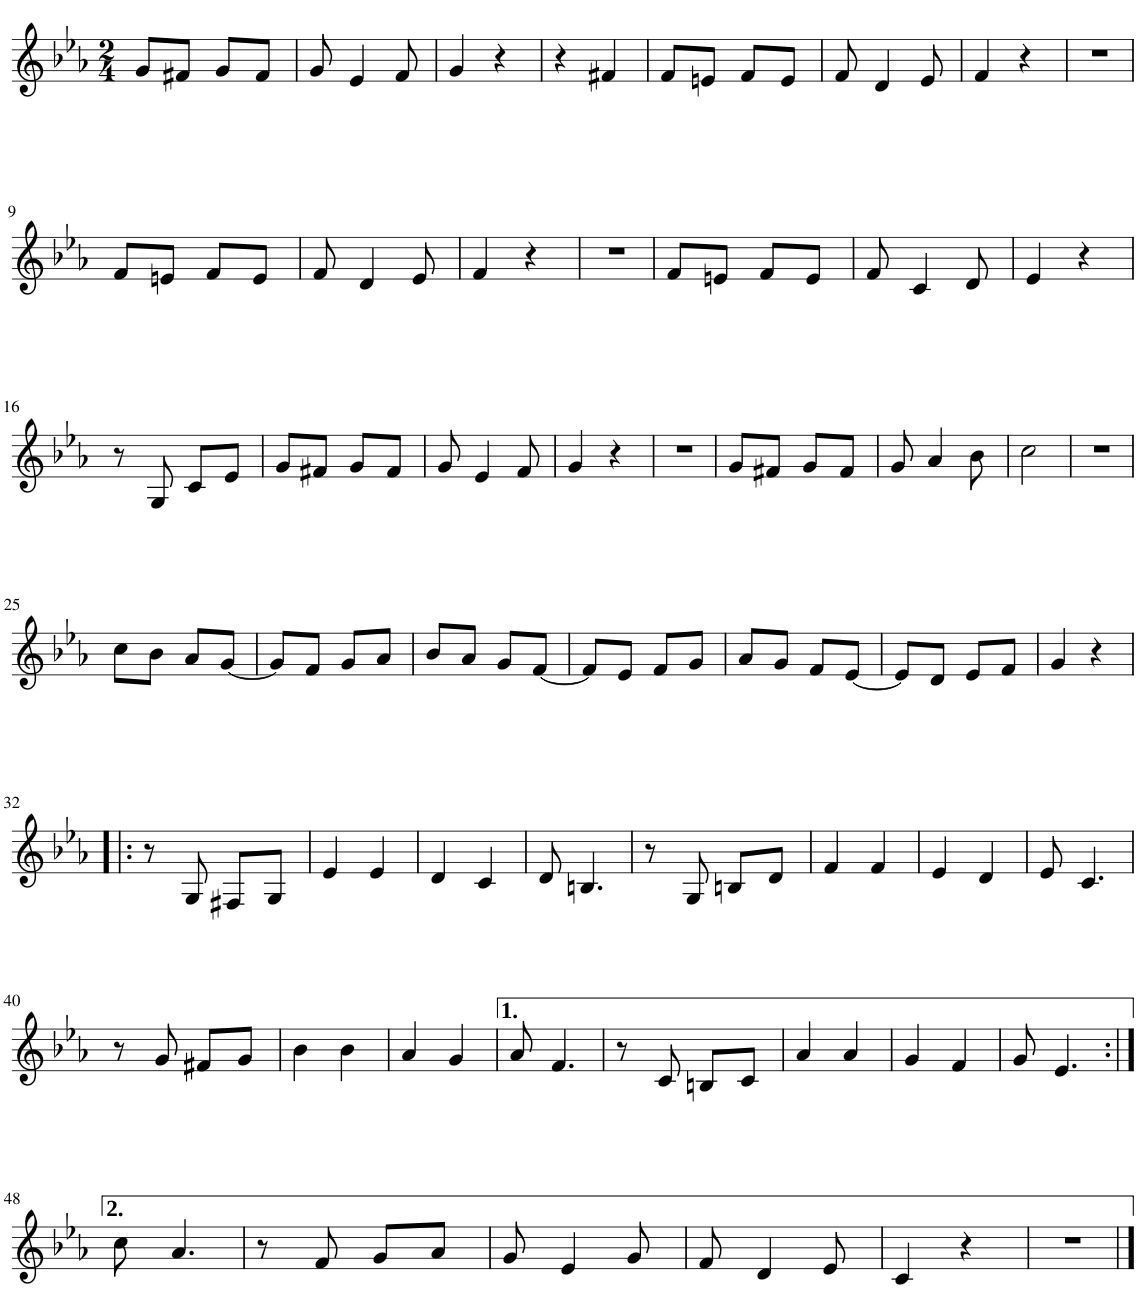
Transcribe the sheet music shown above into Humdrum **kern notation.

**kern
*part1
*staff1
*I"Voice
*clefG2
*k[b-e-a-]
*M2/4
=1
8g/L
8f#X/J
8g/L
8f#/J
=2
8g/
4e-/
8f/
=3
4g/
4r
=4
4r
4f#X/
=5
8f/L
8en/J
8f/L
8e/J
=6
8f/
4d/
8e-/
=7
4f/
4r
=8
2r
!!LO:LB:g=z
=9
8f/L
8en/J
8f/L
8e/J
=10
8f/
4d/
8e-/
=11
4f/
4r
=12
2r
=13
8f/L
8en/J
8f/L
8e/J
=14
8f/
4c/
8d/
=15
4e-/
4r
!!LO:LB:g=z
=16
8r
8G/
8c/L
8e-/J
=17
8g/L
8f#X/J
8g/L
8f#/J
=18
8g/
4e-/
8f/
=19
4g/
4r
=20
2r
=21
8g/L
8f#X/J
8g/L
8f#/J
=22
8g/
4a-/
8b-\
=23
2cc\
=24
2r
!!LO:LB:g=z
=25
8cc\L
8b-\J
8a-/L
[8g/J
=26
8g/L]
8f/J
8g/L
8a-/J
=27
8b-/L
8a-/J
8g/L
[8f/J
=28
8f/L]
8e-/J
8f/L
8g/J
=29
8a-/L
8g/J
8f/L
[8e-/J
=30
8e-/L]
8d/J
8e-/L
8f/J
=31
4g/
4r
!!LO:LB:g=z
=32!|:
8r
8G/
8F#X/L
8G/J
=33
4e-/
4e-/
=34
4d/
4c/
=35
8d/
4.Bn/
=36
8r
8G/
8Bn/L
8d/J
=37
4f/
4f/
=38
4e-/
4d/
=39
8e-/
4.c/
!!LO:LB:g=z
=40
8r
8g/
8f#X/L
8g/J
=41
4b-\
4b-\
=42
4a-/
4g/
=43
8a-/
4.f/
=44
8r
8c/
8Bn/L
8c/J
=45
4a-/
4a-/
=46
4g/
4f/
=47
8g/
4.e-/
!!LO:LB:g=z
=48:|!
8cc\
4.a-/
=49
8r
8f/
8g/L
8a-/J
=50
8g/
4e-/
8g/
=51
8f/
4d/
8e-/
=52
4c/
4r
=53
2r
==
*-
